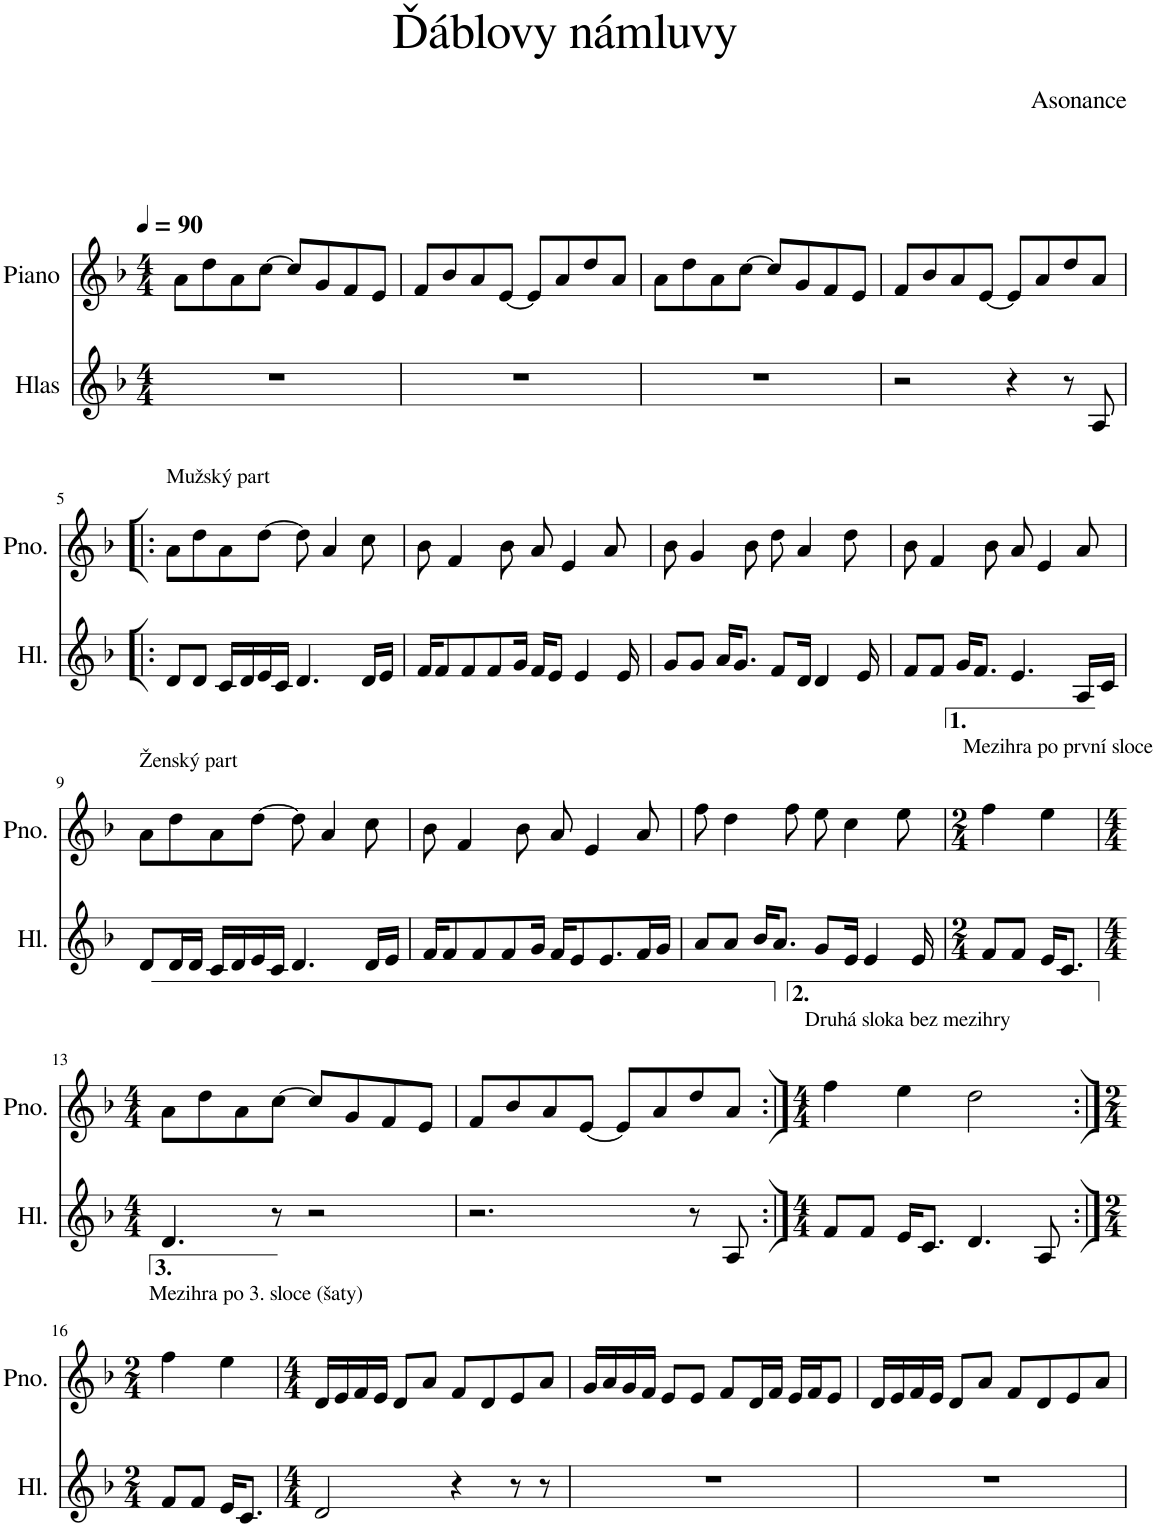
**kern	**kern
*part2	*part1
*staff2	*staff1
*I"Hlas	*I"Piano
*I'Hl.	*I'Pno.
*clefG2	*clefG2
*k[b-]	*k[b-]
*M4/4	*M4/4
*MM90	*MM90
=1	=1
1r	8a\L
.	8dd\
.	8a\
.	[8cc\J
.	8cc/L]
.	8g/
.	8f/
.	8e/J
=2	=2
1r	8f/L
.	8b-/
.	8a/
.	[8e/J
.	8e/L]
.	8a/
.	8dd/
.	8a/J
=3	=3
1r	8a\L
.	8dd\
.	8a\
.	[8cc\J
.	8cc/L]
.	8g/
.	8f/
.	8e/J
=4	=4
2r	8f/L
.	8b-/
.	8a/
.	[8e/J
4r	8e/L]
.	8a/
8r	8dd/
8A/	8a/J
!!LO:LB:g=z
=5!|:	=5!|:
!	!LO:TX:a:t=Mužský part
8d/L	8a\L
8d/J	8dd\
16c/LL	8a\
16d/	.
16e/	[8dd\J
16c/JJ	.
4.d/	8dd\]
.	4a/
16d/LL	8cc\
16e/JJ	.
=6	=6
16f/KL	8b-\
8f/	.
.	4f/
8f/	.
8f/	.
.	8b-\
16g/Jk	.
16f/KL	8a/
8e/J	.
.	4e/
4e/	.
.	8a/
16e/	.
=7	=7
8g/L	8b-\
8g/J	4g/
16a/KL	.
8.g/J	.
.	8b-\
8f/L	8dd\
16d/Jk	4a/
4d/	.
.	8dd\
16e/	.
=8	=8
8f/L	8b-\
8f/J	4f/
16g/KL	.
8.f/J	.
.	8b-\
4.e/	8a/
.	4e/
16A/LL	8a/
16c/JJ	.
!!LO:LB:g=z
=9	=9
!	!LO:TX:a:t=Ženský part
8d/L	8a\L
16d/L	8dd\
16d/JJ	.
16c/LL	8a\
16d/	.
16e/	[8dd\J
16c/JJ	.
4.d/	8dd\]
.	4a/
16d/LL	8cc\
16e/JJ	.
=10	=10
16f/KL	8b-\
8f/	.
.	4f/
8f/	.
8f/	.
.	8b-\
16g/Jk	.
16f/KL	8a/
8e/	.
.	4e/
8.e/	.
16f/L	8a/
16g/JJ	.
=11	=11
8a/L	8ff\
8a/J	4dd\
16b-/KL	.
8.a/J	.
.	8ff\
8g/L	8ee\
16e/Jk	4cc\
4e/	.
.	8ee\
16e/	.
=12	=12
*M2/4	*M2/4
!	!LO:TX:a:t=Mezihra po první sloce
8f/L	4ff\
8f/J	.
16e/KL	4ee\
8.c/J	.
!!LO:LB:g=z
=13	=13
*M4/4	*M4/4
4.d/	8a\L
.	8dd\
.	8a\
8r	[8cc\J
2r	8cc/L]
.	8g/
.	8f/
.	8e/J
=14	=14
2.r	8f/L
.	8b-/
.	8a/
.	[8e/J
.	8e/L]
.	8a/
8r	8dd/
8A/	8a/J
=15:|!	=15:|!
*M4/4	*M4/4
!	!LO:TX:a:t=Druhá sloka bez mezihry
8f/L	4ff\
8f/J	.
16e/KL	4ee\
8.c/J	.
4.d/	2dd\
8A/	.
!!LO:LB:g=z
=16:|!	=16:|!
*M2/4	*M2/4
!	!LO:TX:a:t=Mezihra po 3. sloce (šaty)
8f/L	4ff\
8f/J	.
16e/KL	4ee\
8.c/J	.
=17	=17
*M4/4	*M4/4
2d/	16d/LL
.	16e/
.	16f/
.	16e/JJ
.	8d/L
.	8a/J
4r	8f/L
.	8d/
8r	8e/
8r	8a/J
=18	=18
1r	16g/LL
.	16a/
.	16g/
.	16f/JJ
.	8e/L
.	8e/J
.	8f/L
.	16d/L
.	16f/JJ
.	16e/LL
.	16f/J
.	8e/J
=19	=19
1r	16d/LL
.	16e/
.	16f/
.	16e/JJ
.	8d/L
.	8a/J
.	8f/L
.	8d/
.	8e/
.	8a/J
=	=
*-	*-
